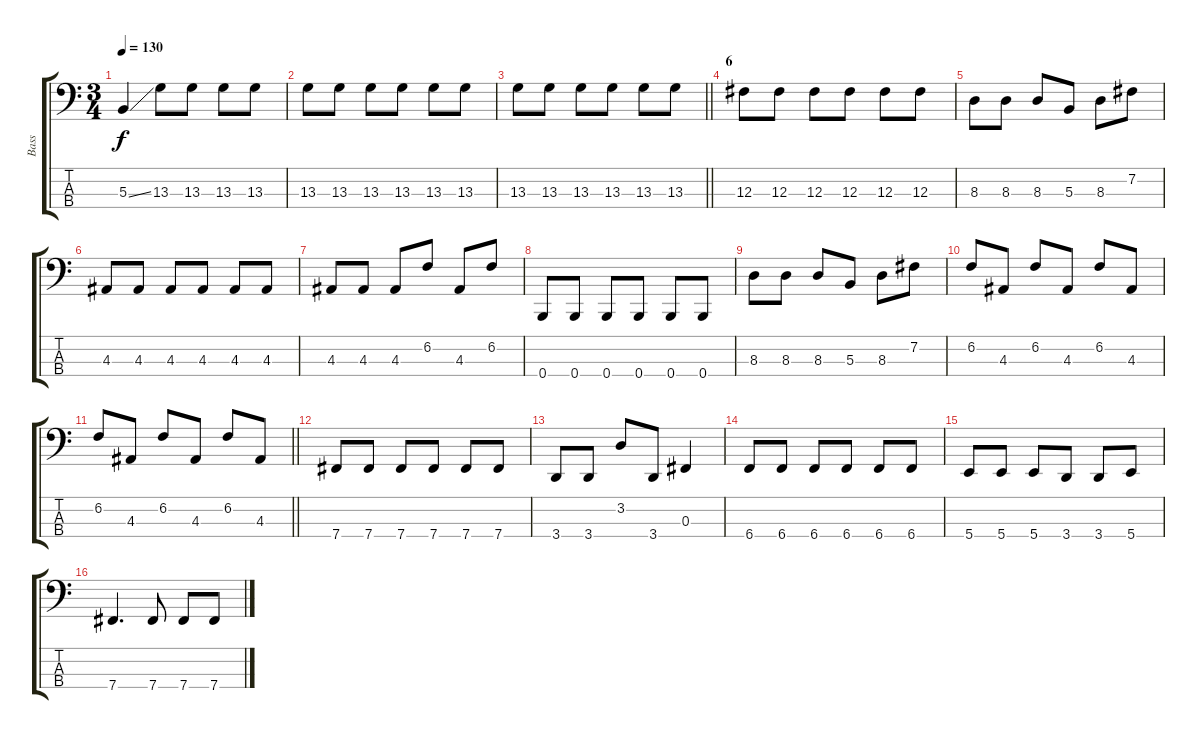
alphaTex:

\track ("Bass" "Bass") {instrument electricbassfinger}
\staff {score tabs}
\tuning (F2 B1 Gb1 B0) {hide}
\ts (3 4)
\tempo 130
\clef f4
\ks c
5.3{ss}.4{dy f} 13.3.8 13.3.8 13.3.8 13.3.8 |
13.3.8 13.3.8 13.3.8 13.3.8 13.3.8 13.3.8 |
\barLineRight lightlight
13.3.8 13.3.8 13.3.8 13.3.8 13.3.8 13.3.8 |
\section ("" "6")
12.3.8 12.3.8 12.3.8 12.3.8 12.3.8 12.3.8 |
8.3.8 8.3.8 8.3.8 5.3.8 8.3.8 7.2.8 |
4.3.8 4.3.8 4.3.8 4.3.8 4.3.8 4.3.8 |
4.3.8 4.3.8 4.3.8 6.2.8 4.3.8 6.2.8 |
0.4.8 0.4.8 0.4.8 0.4.8 0.4.8 0.4.8 |
8.3.8 8.3.8 8.3.8 5.3.8 8.3.8 7.2.8 |
6.2.8 4.3.8 6.2.8 4.3.8 6.2.8 4.3.8 |
\barLineRight lightlight
6.2.8 4.3.8 6.2.8 4.3.8 6.2.8 4.3.8 |
\section ("" "")
7.4.8 7.4.8 7.4.8 7.4.8 7.4.8 7.4.8 |
3.4.8 3.4.8 3.2.8 3.4.8 0.3.4 |
6.4.8 6.4.8 6.4.8 6.4.8 6.4.8 6.4.8 |
5.4.8 5.4.8 5.4.8 3.4.8 3.4.8 5.4.8 |
7.4.4{d} 7.4.8 7.4.8 7.4.8
